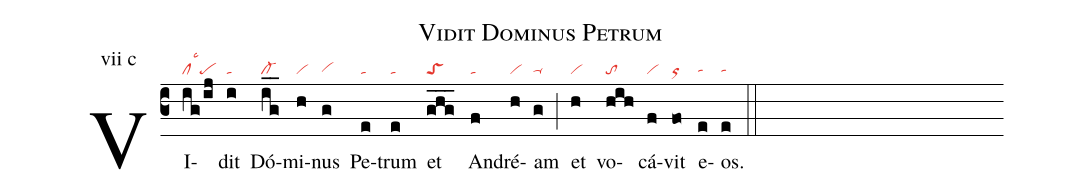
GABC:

name: Vidit Dominus Petrum;
annotation: vii c;
mode: 7;
nabc-lines: 1;
%%
(c3)
VI(ig/ij|cllsc3pe)dit(i|ta) Dó(i_g_|cl-)mi(h|vi)nus(g|vihg) Pe(e|ta)trum(e|ta) et(ghg___|toS) An(f|ta)dré(h|vi)am(g|ta-hg) (;)
et(h|vi) vo(hih|to)cá(f|vi)vit(fo|or) e(e|tahg)os.(e|tahg) (::)
